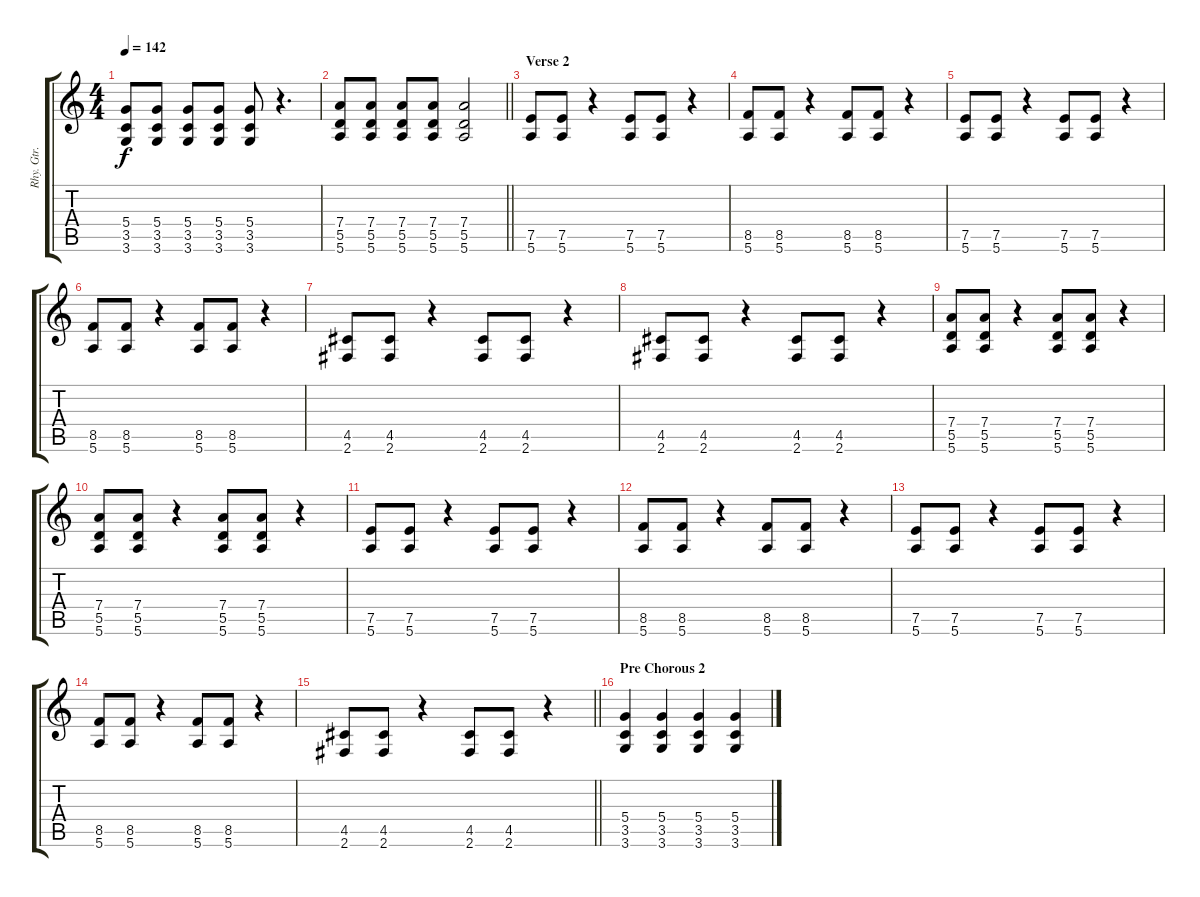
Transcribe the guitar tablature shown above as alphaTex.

\track ("Rhy. Gtr. 1" "Rhy. Gtr. ") {instrument distortionguitar}
\staff {score tabs}
\tuning (E4 B3 G3 D3 A2 E2) {hide}
\ts (4 4)
\tempo 142
\clef g2
\ks c
(5.4 3.5 3.6).8{dy f} (5.4 3.5 3.6).8 (5.4 3.5 3.6).8 (5.4 3.5 3.6).8 (5.4 3.5 3.6).8 r.4{d} |
\barLineRight lightlight
(7.4 5.5 5.6).8 (7.4 5.5 5.6).8 (7.4 5.5 5.6).8 (7.4 5.5 5.6).8 (7.4 5.5 5.6).2 |
\section ("" "Verse 2")
(7.5 5.6).8{volume 6} (7.5 5.6).8 r.4 (7.5 5.6).8 (7.5 5.6).8 r.4 |
(8.5 5.6).8 (8.5 5.6).8 r.4 (8.5 5.6).8 (8.5 5.6).8 r.4 |
(7.5 5.6).8 (7.5 5.6).8 r.4 (7.5 5.6).8 (7.5 5.6).8 r.4 |
(8.5 5.6).8 (8.5 5.6).8 r.4 (8.5 5.6).8 (8.5 5.6).8 r.4 |
(4.5 2.6).8 (4.5 2.6).8 r.4 (4.5 2.6).8 (4.5 2.6).8 r.4 |
(4.5 2.6).8 (4.5 2.6).8 r.4 (4.5 2.6).8 (4.5 2.6).8 r.4 |
(7.4 5.5 5.6).8 (7.4 5.5 5.6).8 r.4 (7.4 5.5 5.6).8 (7.4 5.5 5.6).8 r.4 |
(7.4 5.5 5.6).8 (7.4 5.5 5.6).8 r.4 (7.4 5.5 5.6).8 (7.4 5.5 5.6).8 r.4 |
(7.5 5.6).8 (7.5 5.6).8 r.4 (7.5 5.6).8 (7.5 5.6).8 r.4 |
(8.5 5.6).8 (8.5 5.6).8 r.4 (8.5 5.6).8 (8.5 5.6).8 r.4 |
(7.5 5.6).8 (7.5 5.6).8 r.4 (7.5 5.6).8 (7.5 5.6).8 r.4 |
(8.5 5.6).8 (8.5 5.6).8 r.4 (8.5 5.6).8 (8.5 5.6).8 r.4 |
\barLineRight lightlight
(4.5 2.6).8 (4.5 2.6).8 r.4 (4.5 2.6).8 (4.5 2.6).8 r.4 |
\section ("" "Pre Chorous 2")
(5.4 3.5 3.6).4 (5.4 3.5 3.6).4 (5.4 3.5 3.6).4 (5.4 3.5 3.6).4
